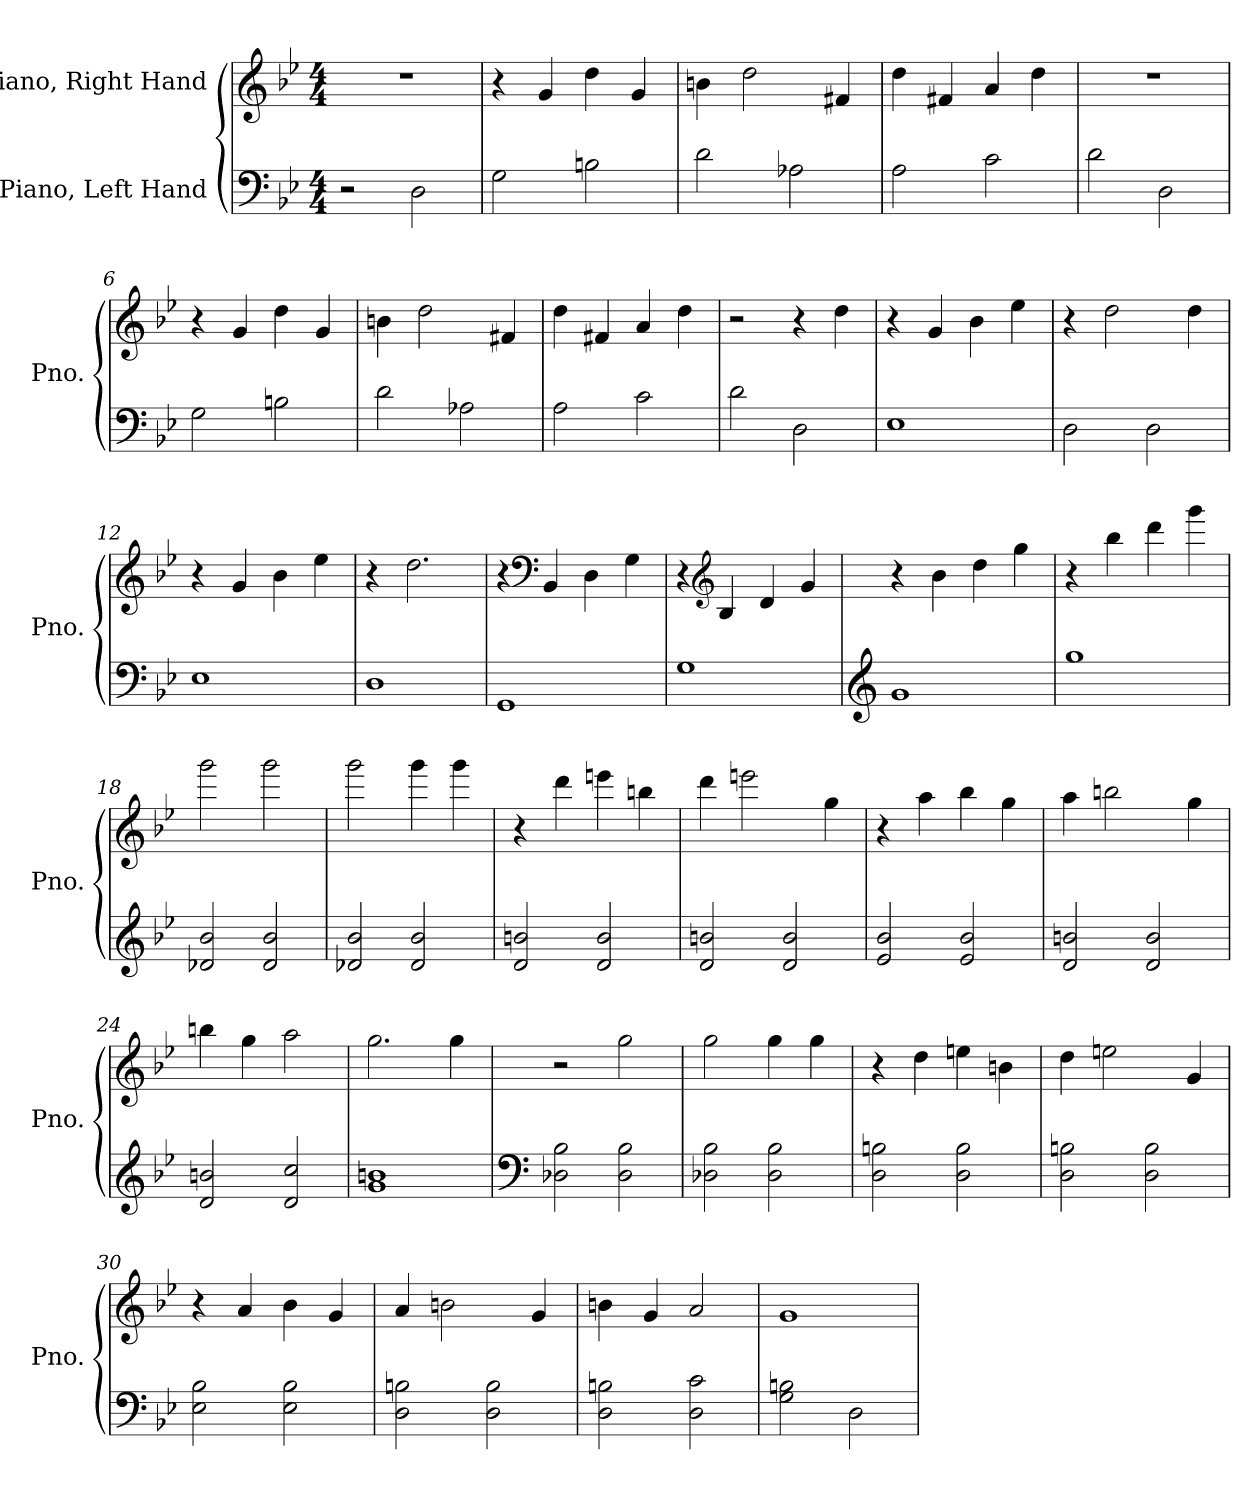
**kern	**kern
*part2	*part1
*staff2	*staff1
*I"Piano, Left Hand	*I"Piano, Right Hand
*I'Pno.	*I'Pno.
*clefF4	*clefG2
*k[b-e-]	*k[b-e-]
*M4/4	*M4/4
*MM280	*MM280
=1	=1
2r	1r
2D\	.
=2	=2
2G\	4r
.	4g/
2Bn\	4dd\
.	4g/
=3	=3
2d\	4bn\
.	2dd\
2A-X\	.
.	4f#X/
=4	=4
2A\	4dd\
.	4f#X/
2c\	4a/
.	4dd\
=5	=5
2d\	1r
2D\	.
=6	=6
2G\	4r
.	4g/
2Bn\	4dd\
.	4g/
=7	=7
2d\	4bn\
.	2dd\
2A-X\	.
.	4f#X/
!!LO:LB:g=z
=8	=8
2A\	4dd\
.	4f#X/
2c\	4a/
.	4dd\
=9	=9
2d\	2r
2D\	4r
.	4dd\
=10	=10
1E-	4r
.	4g/
.	4b-\
.	4ee-\
=11	=11
2D\	4r
.	2dd\
2D\	.
.	4dd\
=12	=12
1E-	4r
.	4g/
.	4b-\
.	4ee-\
=13	=13
1D	4r
.	2.dd\
=14	=14
1GG	4r
*	*clefF4
.	4BB-/
.	4D\
.	4G\
=15	=15
1G	4r
*	*clefG2
.	4B-/
.	4d/
.	4g/
!!LO:LB:g=z
=16	=16
*clefG2	*
1g	4r
.	4b-\
.	4dd\
.	4gg\
=17	=17
1gg	4r
.	4bb-\
.	4ddd\
.	4ggg\
=18	=18
2d-X/ 2b-/	2ggg\
2d-/ 2b-/	2ggg\
=19	=19
2d-X/ 2b-/	2ggg\
2d-/ 2b-/	4ggg\
.	4ggg\
=20	=20
2d/ 2bn/	4r
.	4ddd\
2d/ 2b/	4eeen\
.	4bbn\
=21	=21
2d/ 2bn/	4ddd\
.	2eeen\
2d/ 2b/	.
.	4gg\
=22	=22
2e-/ 2b-/	4r
.	4aa\
2e-/ 2b-/	4bb-\
.	4gg\
=23	=23
2d/ 2bn/	4aa\
.	2bbn\
2d/ 2b/	.
.	4gg\
!!LO:LB:g=z
=24	=24
2d/ 2bn/	4bbn\
.	4gg\
2d/ 2cc/	2aa\
=25	=25
1g 1bn	2.gg\
.	4gg\
=26	=26
*clefF4	*
2D-X\ 2B-\	2r
2D-\ 2B-\	2gg\
=27	=27
2D-X\ 2B-\	2gg\
2D-\ 2B-\	4gg\
.	4gg\
=28	=28
2D\ 2Bn\	4r
.	4dd\
2D\ 2B\	4een\
.	4bn\
=29	=29
2D\ 2Bn\	4dd\
.	2een\
2D\ 2B\	.
.	4g/
=30	=30
2E-\ 2B-\	4r
.	4a/
2E-\ 2B-\	4b-\
.	4g/
=31	=31
2D\ 2Bn\	4a/
.	2bn\
2D\ 2B\	.
.	4g/
=32	=32
2D\ 2Bn\	4bn\
.	4g/
2D\ 2c\	2a/
!!LO:LB:g=z
=33	=33
2G\ 2Bn\	1g
2D\	.
=	=
*-	*-
